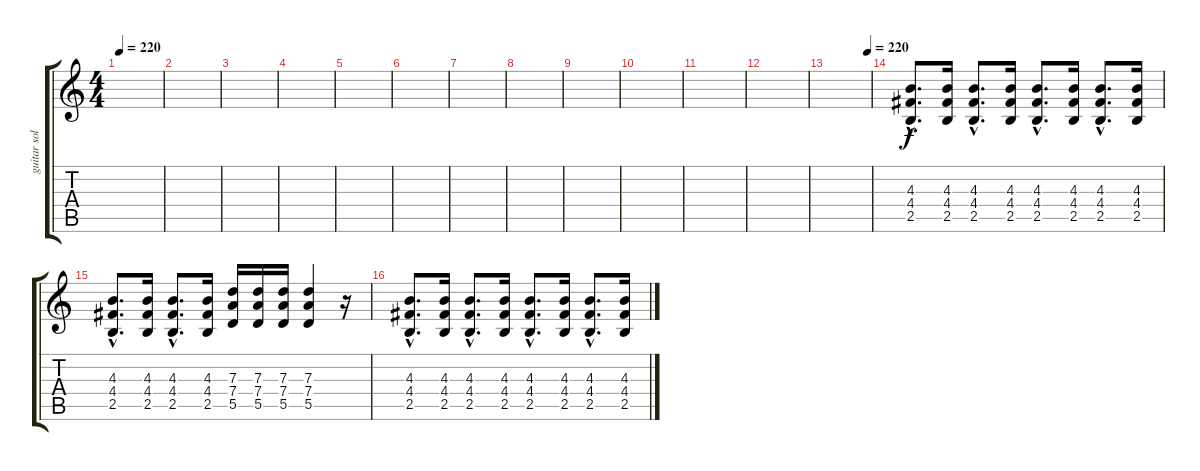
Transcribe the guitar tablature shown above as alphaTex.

\track ("guitar solo" "guitar sol") {instrument distortionguitar}
\staff {score tabs}
\tuning (E4 B3 G3 D3 A2 E2) {hide}
\ts (4 4)
\tempo 220
\clef g2
\ks c
|
|
|
|
|
|
|
|
|
|
|
|
\tempo (220 0.9375)
|
(4.3{hac} 4.4{hac} 2.5{hac}).8{d} (4.3 4.4 2.5).16 (4.3{hac} 4.4{hac} 2.5{hac}).8{d} (4.3 4.4 2.5).16 (4.3{hac} 4.4{hac} 2.5{hac}).8{d} (4.3 4.4 2.5).16 (4.3{hac} 4.4{hac} 2.5{hac}).8{d} (4.3 4.4 2.5).16 |
(4.3{hac} 4.4{hac} 2.5{hac}).8{d} (4.3 4.4 2.5).16 (4.3{hac} 4.4{hac} 2.5{hac}).8{d} (4.3 4.4 2.5).16 (7.3 7.4 5.5).16 (7.3 7.4 5.5).16 (7.3 7.4 5.5).16 (7.3 7.4 5.5).4 r.16 |
(4.3{hac} 4.4{hac} 2.5{hac}).8{d} (4.3 4.4 2.5).16 (4.3{hac} 4.4{hac} 2.5{hac}).8{d} (4.3 4.4 2.5).16 (4.3{hac} 4.4{hac} 2.5{hac}).8{d} (4.3 4.4 2.5).16 (4.3{hac} 4.4{hac} 2.5{hac}).8{d} (4.3 4.4 2.5).16
